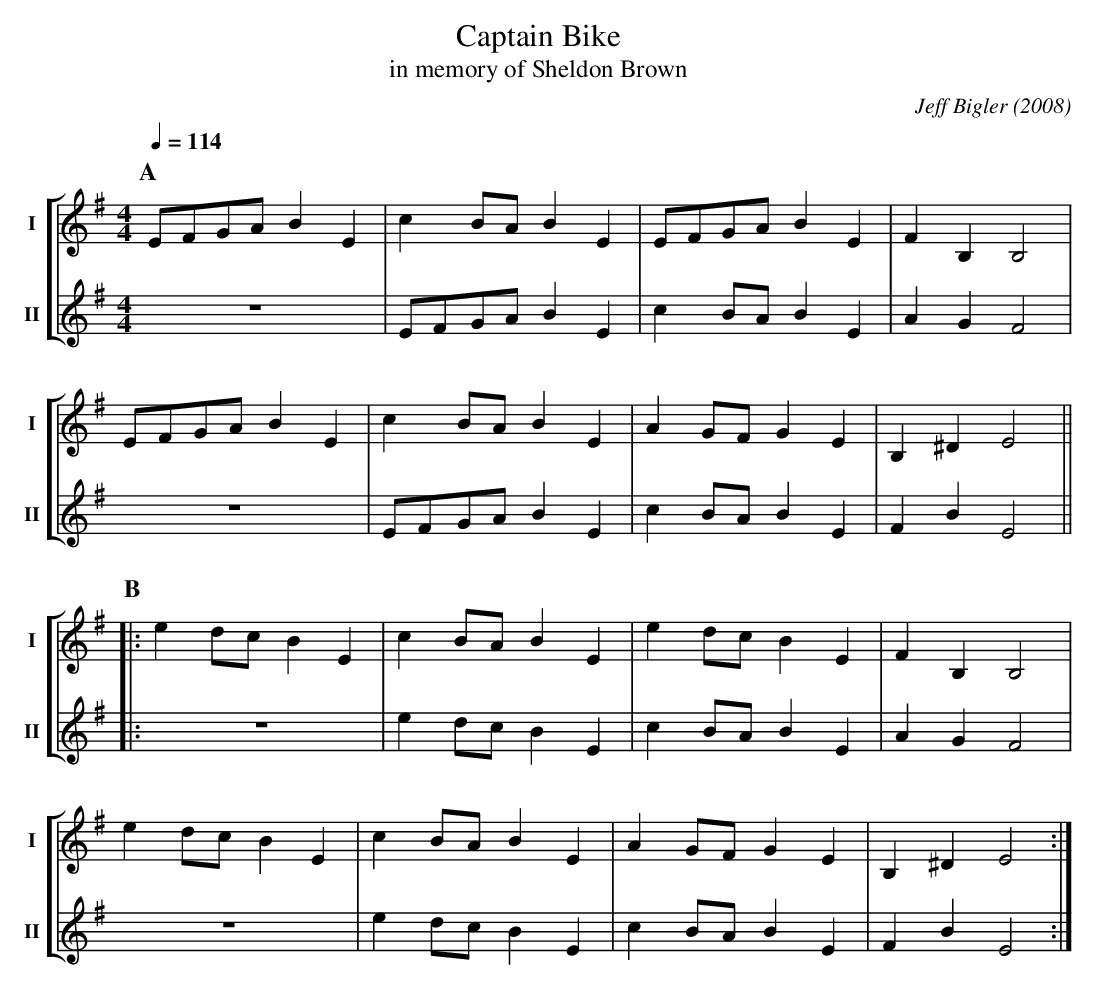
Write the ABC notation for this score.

X:1
T:Captain Bike
T:in memory of Sheldon Brown
C:Jeff Bigler (2008)
M:4/4
L:1/8
Q:1/4=114
K:E minor
%%staves [1 2]
V:1    clef=treble  nm="I"      snm="I"        %%
V:2    clef=treble  nm="II"     snm="II"       %%
P:A
V:1	% melody
EFGA B2 E2 | c2 BA B2 E2 | EFGA B2 E2 | F2 B,2 B,4 |
EFGA B2 E2 | c2 BA B2 E2 | A2 GF G2 E2 | B,2 ^D2 E4 ||
V:2	% harmony
z8 | EFGA B2 E2 | c2 BA B2 E2 | A2 G2 F4 |
z8 | EFGA B2 E2 | c2 BA B2 E2 | F2 B2 E4 ||
P:B
V:1	% melody
|: e2 dc B2 E2 | c2 BA B2 E2 | e2 dc B2 E2 | F2 B,2 B,4 |
e2 dc B2 E2 | c2 BA B2 E2 | A2 GF G2 E2 | B,2 ^D2 E4 :|
V:2	% harmony
|: z8 | e2 dc B2 E2 | c2 BA B2 E2 | A2 G2 F4 |
z8 | e2 dc B2 E2 | c2 BA B2 E2 | F2 B2 E4 :|
